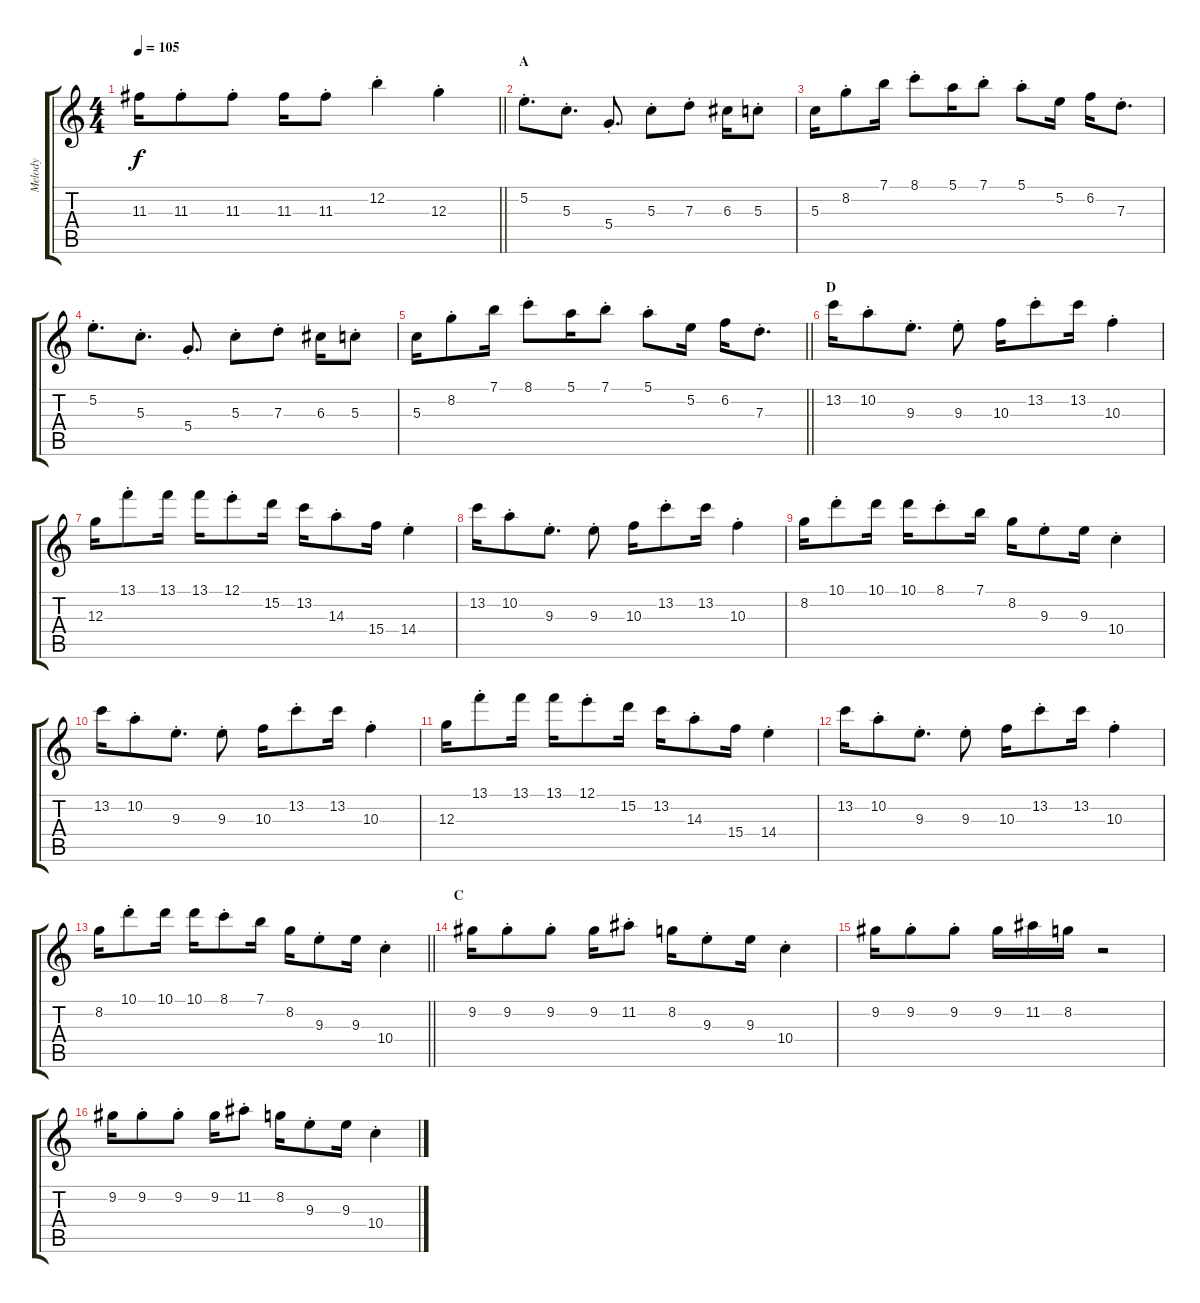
\track ("Melody" "Melody") {instrument overdrivenguitar}
\staff {score tabs}
\tuning (E4 B3 G3 D3 A2 E2) {hide}
\ts (4 4)
\tempo 105
\clef g2
\barLineRight lightlight
\ks c
11.3.16{dy f} 11.3{st}.8 11.3{st}.8 11.3.16 11.3{st}.8 12.2{st}.4 12.3{st}.4 |
\section ("" "A")
5.2{st}.8{d} 5.3{st}.8{d} 5.4{st}.8{d} 5.3{st}.8 7.3{st}.8 6.3.16 5.3{st}.8 |
5.3.16 8.2{st}.8 7.1.16 8.1{st}.8 5.1.16 7.1{st}.8 5.1{st}.8 5.2.16 6.2.16 7.3{st}.8{d} |
5.2{st}.8{d} 5.3{st}.8{d} 5.4{st}.8{d} 5.3{st}.8 7.3{st}.8 6.3.16 5.3{st}.8 |
\barLineRight lightlight
5.3.16 8.2{st}.8 7.1.16 8.1{st}.8 5.1.16 7.1{st}.8 5.1{st}.8 5.2.16 6.2.16 7.3{st}.8{d} |
\section ("" "D")
13.2.16 10.2{st}.8 9.3{st}.8{d} 9.3{st}.8 10.3.16 13.2{st}.8 13.2.16 10.3{st}.4 |
12.3.16 13.1{st}.8 13.1.16 13.1.16 12.1{st}.8 15.2.16 13.2.16 14.3{st}.8 15.4.16 14.4{st}.4 |
13.2.16 10.2{st}.8 9.3{st}.8{d} 9.3{st}.8 10.3.16 13.2{st}.8 13.2.16 10.3{st}.4 |
8.2.16 10.1{st}.8 10.1.16 10.1.16 8.1{st}.8 7.1.16 8.2.16 9.3{st}.8 9.3.16 10.4{st}.4 |
13.2.16 10.2{st}.8 9.3{st}.8{d} 9.3{st}.8 10.3.16 13.2{st}.8 13.2.16 10.3{st}.4 |
12.3.16 13.1{st}.8 13.1.16 13.1.16 12.1{st}.8 15.2.16 13.2.16 14.3{st}.8 15.4.16 14.4{st}.4 |
13.2.16 10.2{st}.8 9.3{st}.8{d} 9.3{st}.8 10.3.16 13.2{st}.8 13.2.16 10.3{st}.4 |
\barLineRight lightlight
8.2.16 10.1{st}.8 10.1.16 10.1.16 8.1{st}.8 7.1.16 8.2.16 9.3{st}.8 9.3.16 10.4{st}.4 |
\section ("" "C")
9.2.16 9.2{st}.8 9.2{st}.8 9.2.16 11.2{st}.8 8.2.16 9.3{st}.8 9.3.16 10.4{st}.4 |
9.2.16 9.2{st}.8 9.2{st}.8 9.2.16 11.2.16 8.2.16 r.2 |
9.2.16 9.2{st}.8 9.2{st}.8 9.2.16 11.2{st}.8 8.2.16 9.3{st}.8 9.3.16 10.4{st}.4
